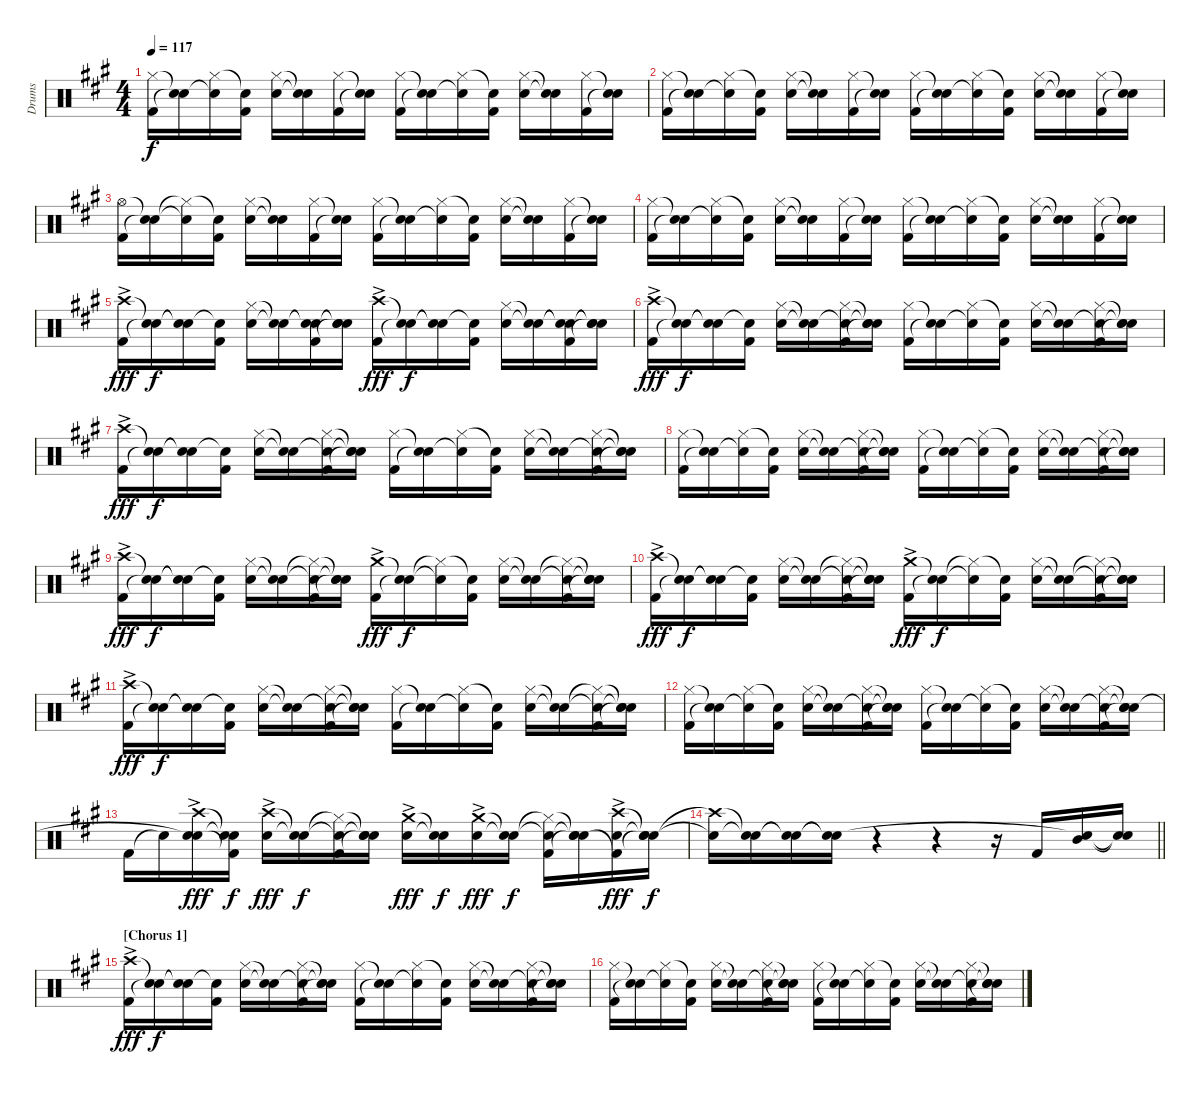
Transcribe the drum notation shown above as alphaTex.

\track ("Drums" "Drums") {instrument percussion}
\staff {score}
\articulation defaults
\ts (4 4)
\tempo 117
\clef neutral
\ks a
("Hi-Hat (closed)" "Kick (hit) 2").16{dy f} ("Snare (hit)"{t} "Snare (hit)"{t}).16 ("Hi-Hat (closed)" "Snare (hit)"{t}).16 ("Snare (hit)"{t} "Kick (hit) 2").16 ("Hi-Hat (closed)" "Snare (hit) 2").16 ("Snare (hit)"{t} "Snare (hit)"{t}).16 ("Hi-Hat (closed)" "Kick (hit) 2").16 ("Snare (hit)"{t} "Snare (hit)"{t}).16 ("Hi-Hat (closed)" "Kick (hit) 2").16 ("Snare (hit)"{t} "Snare (hit)"{t}).16 ("Hi-Hat (closed)" "Snare (hit)"{t}).16 ("Snare (hit)"{t} "Kick (hit) 2").16 ("Hi-Hat (closed)" "Snare (hit) 2").16 ("Snare (hit)"{t} "Snare (hit)"{t}).16 ("Hi-Hat (closed)" "Kick (hit) 2").16 ("Snare (hit)"{t} "Snare (hit)"{t}).16 |
("Hi-Hat (closed)" "Kick (hit) 2").16 ("Snare (hit)"{t} "Snare (hit)"{t}).16 ("Hi-Hat (closed)" "Snare (hit)"{t}).16 ("Snare (hit)"{t} "Kick (hit) 2").16 ("Hi-Hat (closed)" "Snare (hit) 2").16 ("Snare (hit)"{t} "Snare (hit)"{t}).16 ("Hi-Hat (closed)" "Kick (hit) 2").16 ("Snare (hit)"{t} "Snare (hit)"{t}).16 ("Hi-Hat (closed)" "Kick (hit) 2").16 ("Snare (hit)"{t} "Snare (hit)"{t}).16 ("Hi-Hat (closed)" "Snare (hit)"{t}).16 ("Snare (hit)"{t} "Kick (hit) 2").16 ("Hi-Hat (closed)" "Snare (hit) 2").16 ("Snare (hit)"{t} "Snare (hit)"{t}).16 ("Hi-Hat (closed)" "Kick (hit) 2").16 ("Snare (hit)"{t} "Snare (hit)"{t}).16 |
("Hi-Hat (open)" "Kick (hit) 2").16 ("Snare (hit)"{t} "Snare (hit)"{t}).16 ("Hi-Hat (closed)"{t} "Snare (hit)"{t}).16 ("Snare (hit)"{t} "Kick (hit) 2").16 ("Hi-Hat (closed)" "Snare (hit) 2").16 ("Snare (hit)"{t} "Snare (hit)"{t}).16 ("Hi-Hat (closed)" "Kick (hit) 2").16 ("Snare (hit)"{t} "Snare (hit)"{t}).16 ("Hi-Hat (closed)" "Kick (hit) 2").16 ("Snare (hit)"{t} "Snare (hit)"{t}).16 ("Hi-Hat (closed)" "Snare (hit)"{t}).16 ("Snare (hit)"{t} "Kick (hit) 2").16 ("Hi-Hat (closed)" "Snare (hit) 2").16 ("Snare (hit)"{t} "Snare (hit)"{t}).16 ("Hi-Hat (closed)" "Kick (hit) 2").16 ("Snare (hit)"{t} "Snare (hit)"{t}).16 |
("Hi-Hat (closed)" "Kick (hit) 2").16 ("Snare (hit)"{t} "Snare (hit)"{t}).16 ("Hi-Hat (closed)" "Snare (hit)"{t}).16 ("Snare (hit)"{t} "Kick (hit) 2").16 ("Hi-Hat (closed)" "Snare (hit) 2").16 ("Snare (hit)"{t} "Snare (hit)"{t}).16 ("Hi-Hat (closed)" "Kick (hit) 2").16 ("Snare (hit)"{t} "Snare (hit)"{t}).16 ("Hi-Hat (closed)" "Kick (hit) 2").16 ("Snare (hit)"{t} "Snare (hit)"{t}).16 ("Hi-Hat (closed)" "Snare (hit)"{t}).16 ("Snare (hit)"{t} "Kick (hit) 2").16 ("Hi-Hat (closed)" "Snare (hit) 2").16 ("Snare (hit)"{t} "Snare (hit)"{t}).16 ("Hi-Hat (closed)" "Kick (hit) 2").16 ("Snare (hit)"{t} "Snare (hit)"{t}).16 |
("Crash high (hit)"{ac} "Kick (hit) 2").16{dy fff} ("Snare (hit)"{t} "Snare (hit)"{t}).16{dy f} ("Snare (hit)"{t} "Snare (hit)"{t}).16 ("Snare (hit)"{t} "Kick (hit) 2").16 ("Hi-Hat (closed)" "Snare (hit) 2").16 ("Snare (hit)"{t} "Snare (hit)"{t}).16 ("Snare (hit)"{t} "Snare (hit)"{t} "Kick (hit) 2").16 ("Snare (hit)"{t} "Snare (hit)"{t} "Snare (hit)"{t}).16 ("Crash high (hit)"{ac} "Kick (hit) 2").16{dy fff} ("Snare (hit)"{t} "Snare (hit)"{t}).16{dy f} ("Snare (hit)"{t} "Snare (hit)"{t}).16 ("Snare (hit)"{t} "Kick (hit) 2").16 ("Hi-Hat (closed)" "Snare (hit) 2").16 ("Snare (hit)"{t} "Snare (hit) 2"{t}).16 ("Snare (hit)"{t} "Snare (hit)"{t} "Kick (hit) 2").16 ("Snare (hit)"{t} "Snare (hit)"{t} "Snare (hit)"{t}).16 |
("Crash high (hit)"{ac} "Kick (hit) 2").16{dy fff} ("Snare (hit)"{t} "Snare (hit)"{t}).16{dy f} ("Snare (hit)"{t} "Snare (hit)"{t}).16 ("Snare (hit)"{t} "Kick (hit) 2").16 ("Hi-Hat (closed)" "Snare (hit) 2").16 ("Snare (hit)"{t} "Snare (hit)"{t}).16 ("Hi-Hat (closed)" "Snare (hit)"{t} "Kick (hit) 2").16 ("Snare (hit)"{t} "Snare (hit)"{t} "Snare (hit)"{t}).16 ("Hi-Hat (closed)" "Kick (hit) 2").16 ("Snare (hit)"{t} "Snare (hit)"{t}).16 ("Hi-Hat (closed)" "Snare (hit)"{t}).16 ("Snare (hit)"{t} "Kick (hit) 2").16 ("Hi-Hat (closed)" "Snare (hit) 2").16 ("Snare (hit)"{t} "Snare (hit) 2"{t}).16 ("Hi-Hat (closed)" "Snare (hit)"{t} "Kick (hit) 2").16 ("Snare (hit)"{t} "Snare (hit)"{t} "Snare (hit)"{t}).16 |
("Crash high (hit)"{ac} "Kick (hit) 2").16{dy fff} ("Snare (hit)"{t} "Snare (hit)"{t}).16{dy f} ("Snare (hit)"{t} "Snare (hit)"{t}).16 ("Snare (hit)"{t} "Kick (hit) 2").16 ("Hi-Hat (closed)" "Snare (hit) 2").16 ("Snare (hit)"{t} "Snare (hit)"{t}).16 ("Hi-Hat (closed)" "Snare (hit)"{t} "Kick (hit) 2").16 ("Snare (hit)"{t} "Snare (hit)"{t} "Snare (hit)"{t}).16 ("Hi-Hat (closed)" "Kick (hit) 2").16 ("Snare (hit)"{t} "Snare (hit)"{t}).16 ("Hi-Hat (closed)" "Snare (hit)"{t}).16 ("Snare (hit)"{t} "Kick (hit) 2").16 ("Hi-Hat (closed)" "Snare (hit) 2").16 ("Snare (hit)"{t} "Snare (hit) 2"{t}).16 ("Hi-Hat (closed)" "Snare (hit)"{t} "Kick (hit) 2").16 ("Snare (hit)"{t} "Snare (hit)"{t} "Snare (hit)"{t}).16 |
("Hi-Hat (closed)" "Kick (hit) 2").16 ("Snare (hit)"{t} "Snare (hit)"{t}).16 ("Hi-Hat (closed)" "Snare (hit)"{t}).16 ("Snare (hit)"{t} "Kick (hit) 2").16 ("Hi-Hat (closed)" "Snare (hit) 2").16 ("Snare (hit)"{t} "Snare (hit)"{t}).16 ("Hi-Hat (closed)" "Snare (hit)"{t} "Kick (hit) 2").16 ("Snare (hit)"{t} "Snare (hit)"{t} "Snare (hit)"{t}).16 ("Hi-Hat (closed)" "Kick (hit) 2").16 ("Snare (hit)"{t} "Snare (hit)"{t}).16 ("Hi-Hat (closed)" "Snare (hit)"{t}).16 ("Snare (hit)"{t} "Kick (hit) 2").16 ("Hi-Hat (closed)" "Snare (hit) 2").16 ("Snare (hit)"{t} "Snare (hit) 2"{t}).16 ("Hi-Hat (closed)" "Snare (hit)"{t} "Kick (hit) 2").16 ("Snare (hit)"{t} "Snare (hit)"{t} "Snare (hit)"{t}).16 |
("Crash high (hit)"{ac} "Kick (hit) 2").16{dy fff} ("Snare (hit)"{t} "Snare (hit)"{t}).16{dy f} ("Snare (hit)"{t} "Snare (hit)"{t}).16 ("Snare (hit)"{t} "Kick (hit) 2").16 ("Hi-Hat (closed)" "Snare (hit) 2").16 ("Snare (hit)"{t} "Snare (hit)"{t}).16 ("Hi-Hat (closed)"{t} "Snare (hit)"{t} "Kick (hit) 2").16 ("Snare (hit)"{t} "Snare (hit)"{t} "Snare (hit)"{t}).16 ("Crash medium (hit)"{ac} "Kick (hit) 2").16{dy fff} ("Snare (hit)"{t} "Snare (hit)"{t}).16{dy f} ("Hi-Hat (closed)"{t} "Snare (hit)"{t}).16 ("Snare (hit)"{t} "Kick (hit) 2").16 ("Hi-Hat (closed)" "Snare (hit) 2").16 ("Snare (hit)"{t} "Snare (hit) 2"{t}).16 ("Hi-Hat (closed)"{t} "Snare (hit)"{t} "Kick (hit) 2").16 ("Snare (hit)"{t} "Snare (hit)"{t} "Snare (hit)"{t}).16 |
("Crash high (hit)"{ac} "Kick (hit) 2").16{dy fff} ("Snare (hit)"{t} "Snare (hit)"{t}).16{dy f} ("Snare (hit)"{t} "Snare (hit)"{t}).16 ("Snare (hit)"{t} "Kick (hit) 2").16 ("Hi-Hat (closed)" "Snare (hit) 2").16 ("Snare (hit)"{t} "Snare (hit)"{t}).16 ("Hi-Hat (closed)"{t} "Snare (hit)"{t} "Kick (hit) 2").16 ("Snare (hit)"{t} "Snare (hit)"{t} "Snare (hit)"{t}).16 ("Crash medium (hit)"{ac} "Kick (hit) 2").16{dy fff} ("Snare (hit)"{t} "Snare (hit)"{t}).16{dy f} ("Hi-Hat (closed)"{t} "Snare (hit)"{t}).16 ("Snare (hit)"{t} "Kick (hit) 2").16 ("Hi-Hat (closed)" "Snare (hit) 2").16 ("Snare (hit)"{t} "Snare (hit) 2"{t}).16 ("Hi-Hat (closed)"{t} "Snare (hit)"{t} "Kick (hit) 2").16 ("Snare (hit)"{t} "Snare (hit)"{t} "Snare (hit)"{t}).16 |
("Crash high (hit)"{ac} "Kick (hit) 2").16{dy fff} ("Snare (hit)"{t} "Snare (hit)"{t}).16{dy f} ("Snare (hit)"{t} "Snare (hit)"{t}).16 ("Snare (hit)"{t} "Kick (hit) 2").16 ("Hi-Hat (closed)" "Snare (hit) 2").16 ("Snare (hit)"{t} "Snare (hit)"{t}).16 ("Hi-Hat (closed)" "Snare (hit)"{t} "Kick (hit) 2").16 ("Snare (hit)"{t} "Snare (hit)"{t} "Snare (hit)"{t}).16 ("Hi-Hat (closed)" "Kick (hit) 2").16 ("Snare (hit)"{t} "Snare (hit)"{t}).16 ("Hi-Hat (closed)" "Snare (hit)"{t}).16 ("Snare (hit)"{t} "Kick (hit) 2").16 ("Hi-Hat (closed)" "Snare (hit) 2").16 ("Snare (hit)"{t} "Snare (hit) 2"{t}).16 ("Hi-Hat (closed)"{t} "Snare (hit)"{t} "Kick (hit) 2").16 ("Snare (hit)"{t} "Snare (hit)"{t} "Snare (hit)"{t}).16 |
("Hi-Hat (closed)" "Kick (hit) 2").16 ("Snare (hit)"{t} "Snare (hit)"{t}).16 ("Hi-Hat (closed)" "Snare (hit)"{t}).16 ("Snare (hit)"{t} "Kick (hit) 2").16 ("Hi-Hat (closed)" "Snare (hit) 2").16 ("Snare (hit)"{t} "Snare (hit)"{t}).16 ("Hi-Hat (closed)" "Snare (hit)"{t} "Kick (hit) 2").16 ("Snare (hit)"{t} "Snare (hit)"{t} "Snare (hit)"{t}).16 ("Hi-Hat (closed)" "Kick (hit) 2").16 ("Snare (hit)"{t} "Snare (hit)"{t}).16 ("Hi-Hat (closed)" "Snare (hit)"{t}).16 ("Snare (hit)"{t} "Kick (hit) 2").16 ("Hi-Hat (closed)" "Snare (hit) 2").16 ("Snare (hit)"{t} "Snare (hit) 2"{t}).16 ("Hi-Hat (closed)" "Snare (hit)"{t} "Kick (hit) 2").16 ("Snare (hit)"{t} "Snare (hit)"{t} "Snare (hit)"{t}).16 |
"Kick (hit) 2".16 "Snare (hit)"{t}.16 ("Crash high (hit)"{ac} "Snare (hit) 2" "Snare (hit)"{t}).16{dy fff} ("Snare (hit)"{t} "Snare (hit)"{t} "Kick (hit) 2"{t}).16{dy f} ("Crash high (hit)"{ac} "Snare (hit) 2").16{dy fff} ("Snare (hit)"{t} "Snare (hit)"{t}).16{dy f} ("Hi-Hat (closed)"{t} "Snare (hit)"{t} "Kick (hit) 2").16 ("Snare (hit)"{t} "Snare (hit)"{t} "Snare (hit)"{t}).16 ("Crash medium (hit)"{ac} "Snare (hit) 2").16{dy fff} ("Snare (hit)"{t} "Snare (hit)"{t}).16{dy f} ("Crash medium (hit)"{ac} "Snare (hit) 2").16{dy fff} ("Snare (hit)"{t} "Snare (hit)"{t}).16{dy f} ("Hi-Hat (closed)"{t} "Snare (hit) 2"{t} "Kick (hit) 2").16 ("Snare (hit)"{t} "Snare (hit) 2"{t} "Snare (hit)"{t}).16 ("Crash high (hit)"{ac} "Snare (hit) 2" "Kick (hit) 2"{t}).16{dy fff} ("Snare (hit)"{t} "Snare (hit)"{t} "Snare (hit)"{t}).16{dy f} |
\barLineRight lightlight
("Crash high (hit)"{t} "Snare (hit)"{t}).16 ("Snare (hit)"{t} "Snare (hit)"{t}).16 ("Snare (hit)"{t} "Snare (hit)"{t}).16 ("Snare (hit)"{t} "Snare (hit)"{t}).16 r.4 r.4 r.16 "Kick (hit) 2".16 ("Mid Tom (hit)" "Snare (hit)"{t}).16 ("Snare (hit)"{t} "Snare (hit)"{t}).16 |
\section ("" "[Chorus 1]")
("Crash high (hit)"{ac} "Kick (hit) 2").16{dy fff} ("Snare (hit)"{t} "Snare (hit)"{t}).16{dy f} ("Snare (hit)"{t} "Snare (hit)"{t}).16 ("Snare (hit)"{t} "Kick (hit) 2").16 ("Hi-Hat (closed)" "Snare (hit) 2").16 ("Snare (hit)"{t} "Snare (hit)"{t}).16 ("Hi-Hat (closed)" "Snare (hit)"{t} "Kick (hit) 2").16 ("Snare (hit)"{t} "Snare (hit)"{t} "Snare (hit)"{t}).16 ("Hi-Hat (closed)" "Kick (hit) 2").16 ("Snare (hit)"{t} "Snare (hit)"{t}).16 ("Hi-Hat (closed)" "Snare (hit)"{t}).16 ("Snare (hit)"{t} "Kick (hit) 2").16 ("Hi-Hat (closed)" "Snare (hit) 2").16 ("Snare (hit)"{t} "Snare (hit)"{t}).16 ("Hi-Hat (closed)" "Snare (hit)"{t} "Kick (hit) 2").16 ("Snare (hit)"{t} "Snare (hit)"{t} "Snare (hit)"{t}).16 |
("Hi-Hat (closed)" "Kick (hit) 2").16 ("Snare (hit)"{t} "Snare (hit)"{t}).16 ("Hi-Hat (closed)" "Snare (hit)"{t}).16 ("Snare (hit)"{t} "Kick (hit) 2").16 ("Hi-Hat (closed)" "Snare (hit) 2").16 ("Snare (hit)"{t} "Snare (hit)"{t}).16 ("Hi-Hat (closed)" "Snare (hit)"{t} "Kick (hit) 2").16 ("Snare (hit)"{t} "Snare (hit)"{t} "Snare (hit)"{t}).16 ("Hi-Hat (closed)" "Kick (hit) 2").16 ("Snare (hit)"{t} "Snare (hit)"{t}).16 ("Hi-Hat (closed)" "Snare (hit)"{t}).16 ("Snare (hit)"{t} "Kick (hit) 2").16 ("Hi-Hat (closed)" "Snare (hit) 2").16 ("Snare (hit)"{t} "Snare (hit)"{t}).16 ("Hi-Hat (closed)" "Snare (hit)"{t} "Kick (hit) 2").16 ("Snare (hit)"{t} "Snare (hit)"{t} "Snare (hit)"{t}).16
